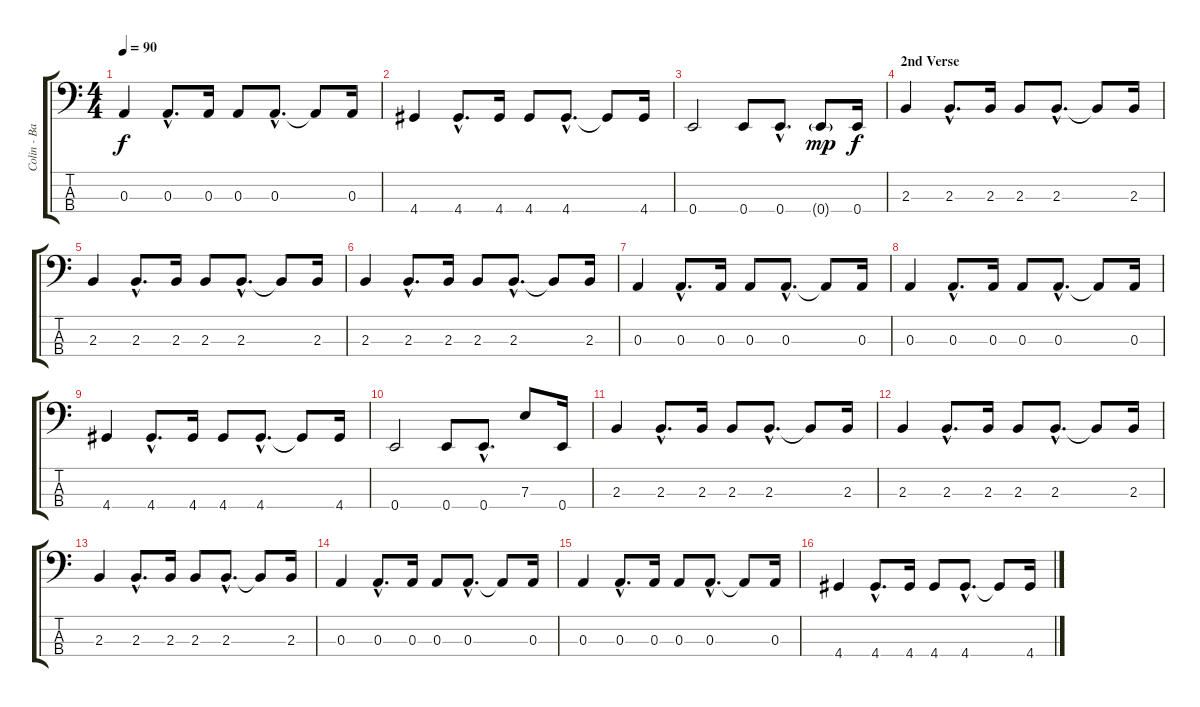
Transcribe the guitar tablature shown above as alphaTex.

\track ("Colin - Bass" "Colin - Ba") {instrument electricbassfinger}
\staff {score tabs}
\tuning (G2 D2 A1 E1) {hide}
\ts (4 4)
\tempo 90
\clef f4
\ks c
0.3.4{dy f} 0.3{hac}.8{d} 0.3.16 0.3.8 0.3{hac}.8{d} 0.3{t}.8 0.3.16 |
4.4.4 4.4{hac}.8{d} 4.4.16 4.4.8 4.4{hac}.8{d} 4.4{t}.8 4.4.16 |
0.4.2 0.4.8 0.4{hac}.8{d} 0.4{g}.8{dy mp} 0.4.16{dy f} |
\section ("" "2nd Verse")
2.3.4 2.3{hac}.8{d} 2.3.16 2.3.8 2.3{hac}.8{d} 2.3{t}.8 2.3.16 |
2.3.4 2.3{hac}.8{d} 2.3.16 2.3.8 2.3{hac}.8{d} 2.3{t}.8 2.3.16 |
2.3.4 2.3{hac}.8{d} 2.3.16 2.3.8 2.3{hac}.8{d} 2.3{t}.8 2.3.16 |
0.3.4 0.3{hac}.8{d} 0.3.16 0.3.8 0.3{hac}.8{d} 0.3{t}.8 0.3.16 |
0.3.4 0.3{hac}.8{d} 0.3.16 0.3.8 0.3{hac}.8{d} 0.3{t}.8 0.3.16 |
4.4.4 4.4{hac}.8{d} 4.4.16 4.4.8 4.4{hac}.8{d} 4.4{t}.8 4.4.16 |
0.4.2 0.4.8 0.4{hac}.8{d} 7.3.8 0.4.16 |
2.3.4 2.3{hac}.8{d} 2.3.16 2.3.8 2.3{hac}.8{d} 2.3{t}.8 2.3.16 |
2.3.4 2.3{hac}.8{d} 2.3.16 2.3.8 2.3{hac}.8{d} 2.3{t}.8 2.3.16 |
2.3.4 2.3{hac}.8{d} 2.3.16 2.3.8 2.3{hac}.8{d} 2.3{t}.8 2.3.16 |
0.3.4 0.3{hac}.8{d} 0.3.16 0.3.8 0.3{hac}.8{d} 0.3{t}.8 0.3.16 |
0.3.4 0.3{hac}.8{d} 0.3.16 0.3.8 0.3{hac}.8{d} 0.3{t}.8 0.3.16 |
4.4.4 4.4{hac}.8{d} 4.4.16 4.4.8 4.4{hac}.8{d} 4.4{t}.8 4.4.16
